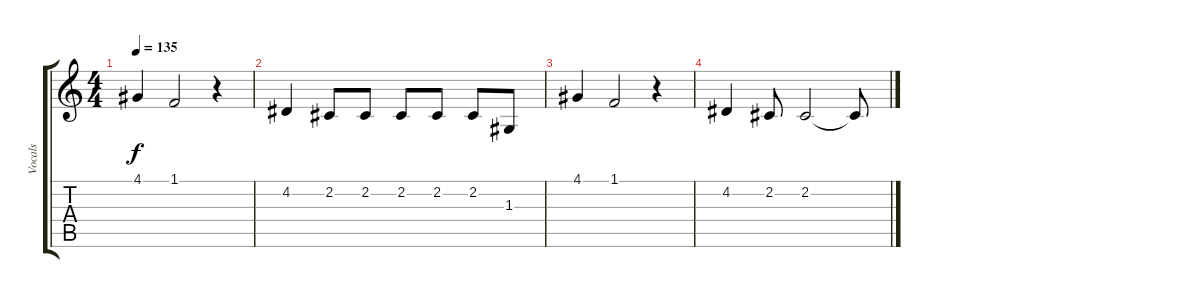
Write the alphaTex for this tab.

\track ("Vocals" "Vocals") {instrument sopranosax}
\staff {score tabs}
\tuning (E4 B3 G3 D3 A2 E2) {hide}
\ts (4 4)
\tempo 135
\clef g2
\ks c
4.1.4{dy f} 1.1.2 r.4 |
4.2.4 2.2.8 2.2.8 2.2.8 2.2.8 2.2.8 1.3.8 |
4.1.4 1.1.2 r.4 |
4.2.4 2.2.8 2.2.2 2.2{t}.8
